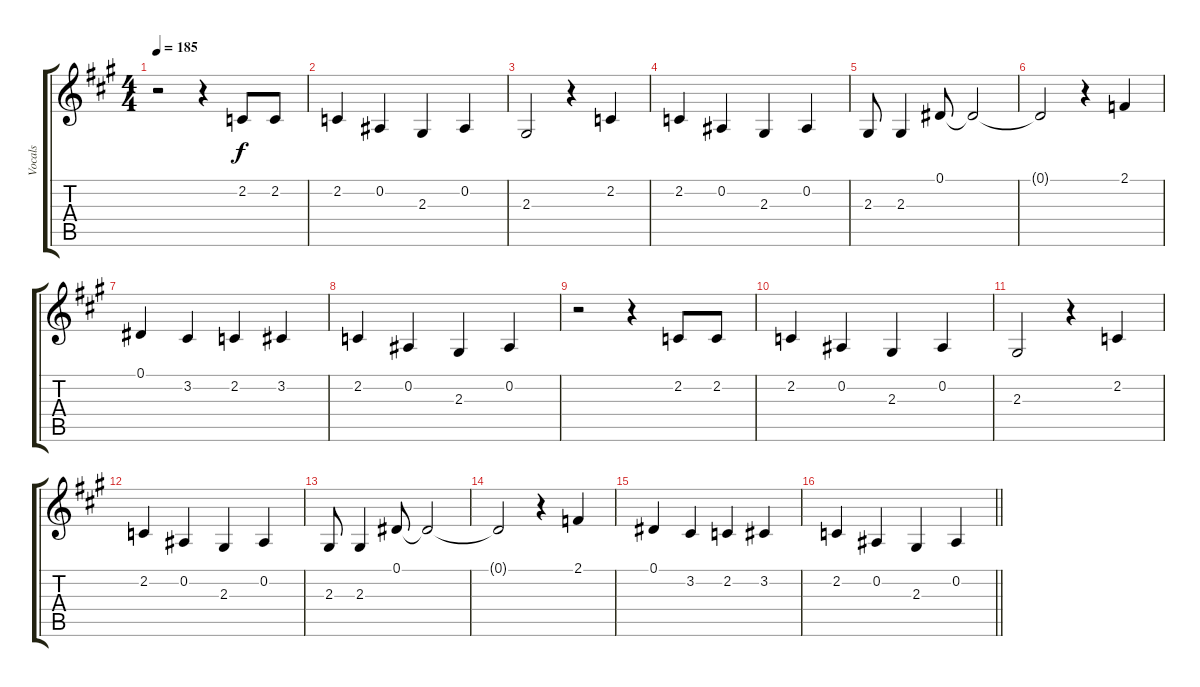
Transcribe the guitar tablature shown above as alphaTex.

\track ("Vocals" "Vocals") {instrument voiceoohs}
\staff {score tabs}
\tuning (Eb4 Bb3 Gb3 Db3 Ab2 Db2) {hide}
\ts (4 4)
\tempo 185
\clef g2
\ks f#minor
r.2{dy f} r.4 2.2.8 2.2.8 |
2.2.4 0.2.4 2.3.4 0.2.4 |
2.3.2 r.4 2.2.4 |
2.2.4 0.2.4 2.3.4 0.2.4 |
2.3.8 2.3.4 0.1.8 0.1{t}.2 |
0.1{t}.2 r.4 2.1.4 |
0.1.4 3.2.4 2.2.4 3.2.4 |
2.2.4 0.2.4 2.3.4 0.2.4 |
r.2 r.4 2.2.8 2.2.8 |
2.2.4 0.2.4 2.3.4 0.2.4 |
2.3.2 r.4 2.2.4 |
2.2.4 0.2.4 2.3.4 0.2.4 |
2.3.8 2.3.4 0.1.8 0.1{t}.2 |
0.1{t}.2 r.4 2.1.4 |
0.1.4 3.2.4 2.2.4 3.2.4 |
\barLineRight lightlight
2.2.4 0.2.4 2.3.4 0.2.4
